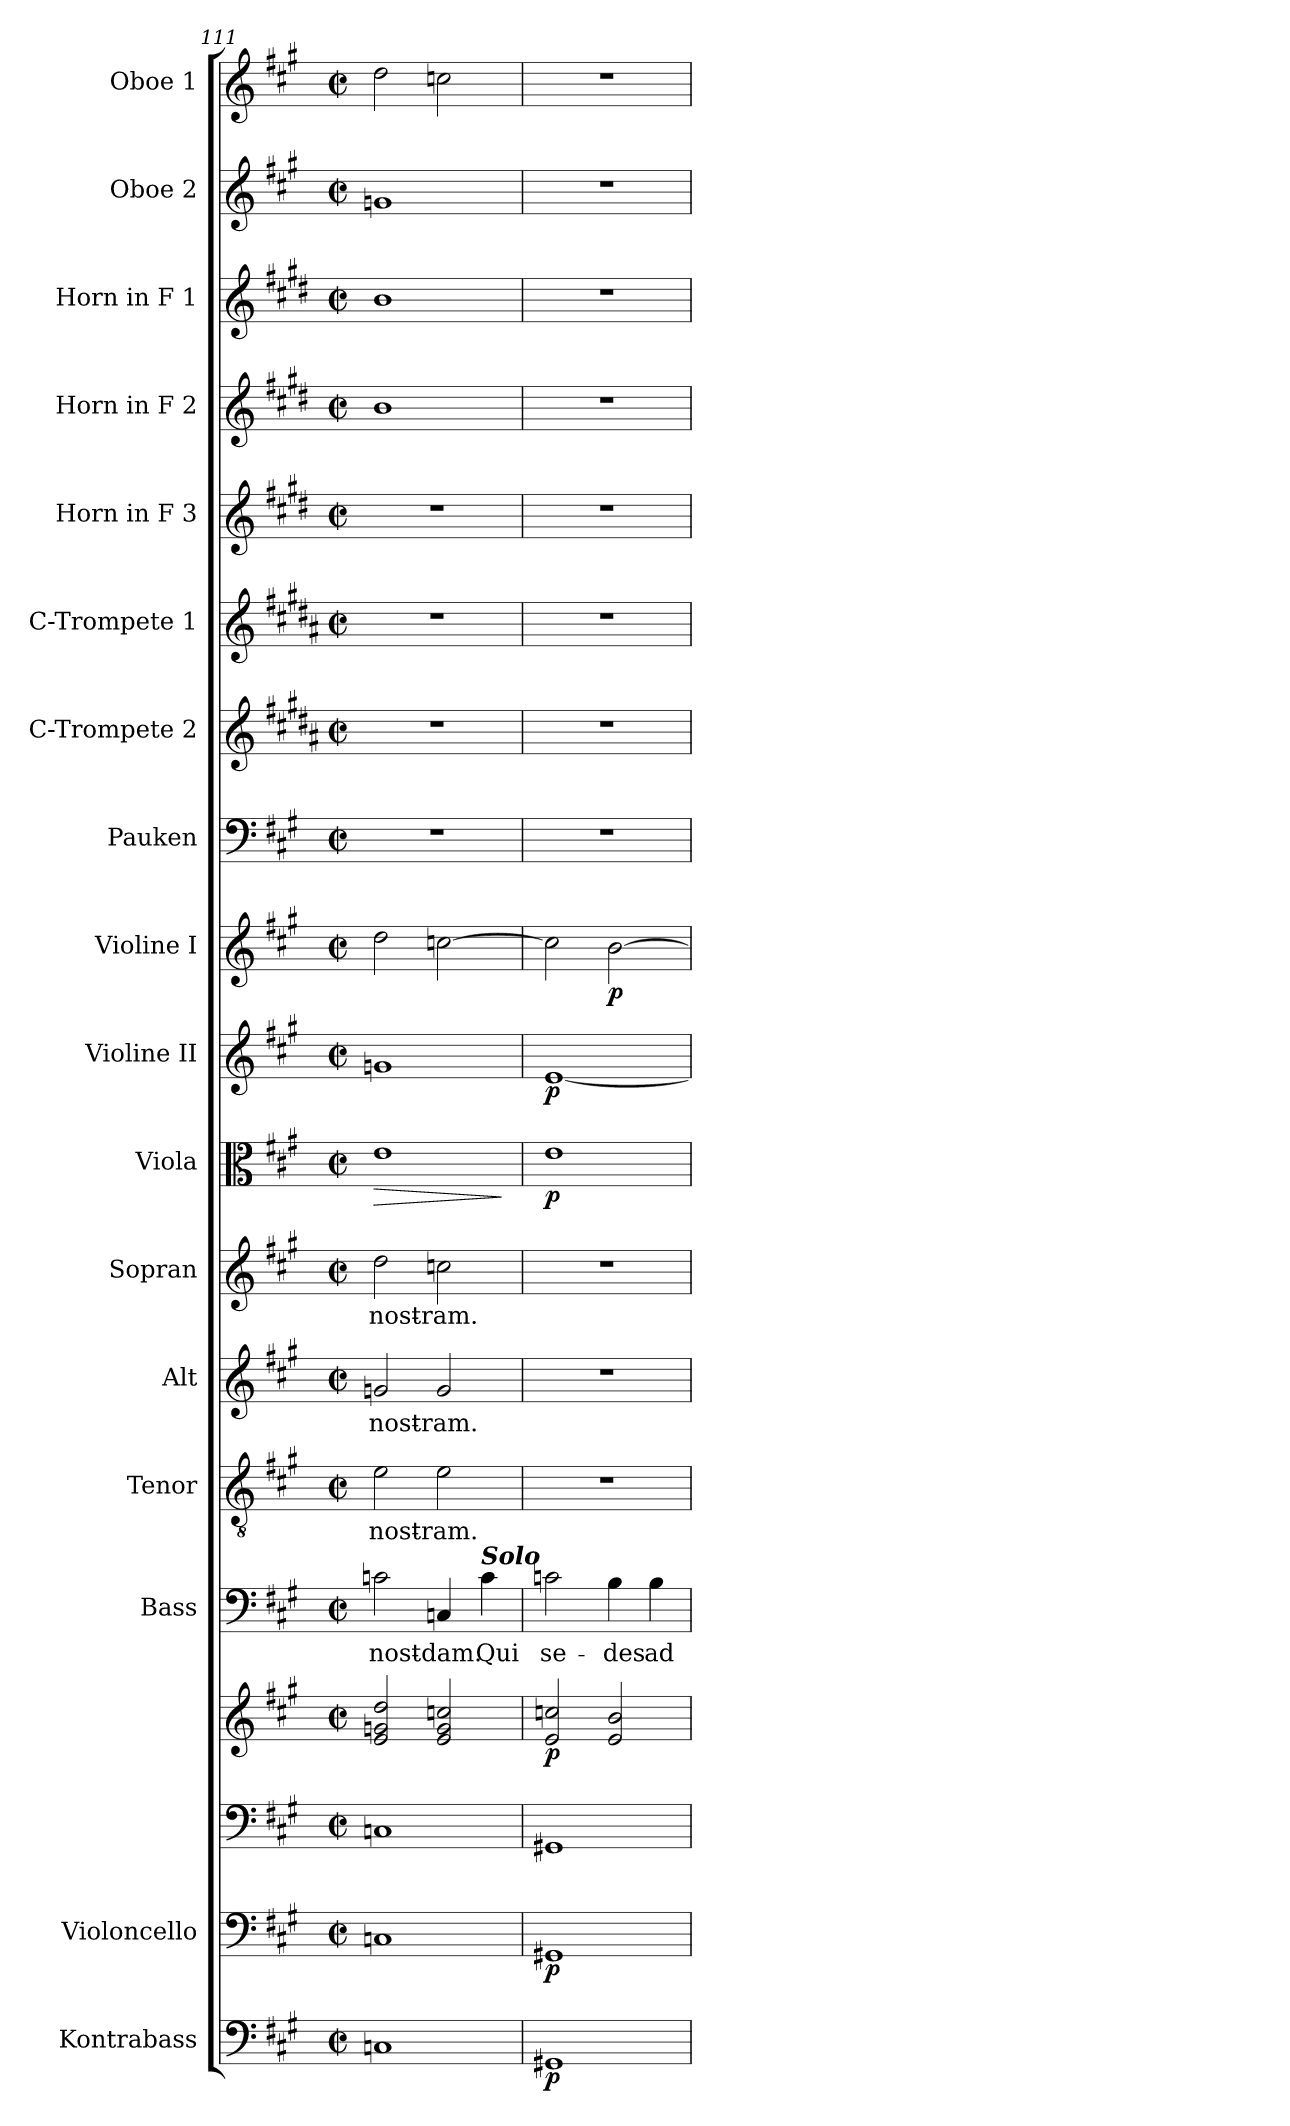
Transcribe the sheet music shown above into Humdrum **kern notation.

**kern	**dynam	**kern	**dynam	**kern	**kern	**dynam	**kern	**text	**kern	**text	**kern	**text	**kern	**text	**kern	**dynam	**kern	**dynam	**kern	**dynam	**kern	**kern	**kern	**kern	**kern	**kern	**kern	**kern
*part18	*part18	*part17	*part17	*part16	*part16	*part16	*part15	*part15	*part14	*part14	*part13	*part13	*part12	*part12	*part11	*part11	*part10	*part10	*part9	*part9	*part8	*part7	*part6	*part5	*part4	*part3	*part2	*part1
*staff19	*staff19	*staff18	*staff18	*staff17	*staff16	*staff16/17	*staff15	*staff15	*staff14	*staff14	*staff13	*staff13	*staff12	*staff12	*staff11	*staff11	*staff10	*staff10	*staff9	*staff9	*staff8	*staff7	*staff6	*staff5	*staff4	*staff3	*staff2	*staff1
*I"Kontrabass	*	*I"Violoncello	*	*	*	*	*I"Bass	*	*I"Tenor	*	*I"Alt	*	*I"Sopran	*	*I"Viola	*	*I"Violine II	*	*I"Violine I	*	*I"Pauken	*I"C-Trompete 2	*I"C-Trompete 1	*I"Horn in F 3	*I"Horn in F 2	*I"Horn in F 1	*I"Oboe 2	*I"Oboe 1
*I'Kb.	*	*I'Vc.	*	*	*	*	*I'B.	*	*I'T.	*	*I'A.	*	*I'S.	*	*I'Vla.	*	*I'Vl. II	*	*I'Vl. I	*	*I'Pk.	*I'C Trp. 2	*I'C Trp. 1	*	*	*	*I'Ob. 2	*I'Ob. 1
*clefF4	*	*clefF4	*	*clefF4	*clefG2	*	*clefF4	*	*clefGv2	*	*clefG2	*	*clefG2	*	*clefC3	*	*clefG2	*	*clefG2	*	*clefF4	*clefG2	*clefG2	*clefG2	*clefG2	*clefG2	*clefG2	*clefG2
*ITrd7c12	*	*	*	*	*	*	*	*	*	*	*	*	*	*	*	*	*	*	*	*	*	*ITrd1c2	*ITrd1c2	*ITrd4c7	*ITrd4c7	*ITrd4c7	*	*
*k[f#c#g#]	*	*k[f#c#g#]	*	*k[f#c#g#]	*k[f#c#g#]	*	*k[f#c#g#]	*	*k[f#c#g#]	*	*k[f#c#g#]	*	*k[f#c#g#]	*	*k[f#c#g#]	*	*k[f#c#g#]	*	*k[f#c#g#]	*	*k[f#c#g#]	*k[f#c#g#]	*k[f#c#g#]	*k[f#c#g#]	*k[f#c#g#]	*k[f#c#g#]	*k[f#c#g#]	*k[f#c#g#]
*A:	*	*A:	*	*A:	*A:	*	*A:	*	*A:	*	*A:	*	*A:	*	*A:	*	*A:	*	*A:	*	*A:	*A:	*A:	*A:	*A:	*A:	*A:	*A:
*M2/2	*	*M2/2	*	*M2/2	*M2/2	*	*M2/2	*	*M2/2	*	*M2/2	*	*M2/2	*	*M2/2	*	*M2/2	*	*M2/2	*	*M2/2	*M2/2	*M2/2	*M2/2	*M2/2	*M2/2	*M2/2	*M2/2
*met(c|)	*	*met(c|)	*	*met(c|)	*met(c|)	*	*met(c|)	*	*met(c|)	*	*met(c|)	*	*met(c|)	*	*met(c|)	*	*met(c|)	*	*met(c|)	*	*met(c|)	*met(c|)	*met(c|)	*met(c|)	*met(c|)	*met(c|)	*met(c|)	*met(c|)
=111	=111	=111	=111	=111	=111	=111	=111	=111	=111	=111	=111	=111	=111	=111	=111	=111	=111	=111	=111	=111	=111	=111	=111	=111	=111	=111	=111	=111
!	!	!	!	!	!	!	!	!LO:LY:b	!	!LO:LY:b	!	!LO:LY:b	!	!LO:LY:b	!	!LO:HP:b	!	!	!	!	!	!	!	!	!	!	!	!
1CCn	.	1Cn	.	1Cn	2e/ 2gn/ 2dd/	.	2cn\	nost-	2e\	nost-	2gn/	nost-	2dd\	nost-	1e	>	1gn	.	2dd\	.	1r	1r	1r	1r	1e	1e	1gn	2dd\
!	!	!	!	!	!	!	!	!LO:LY:b	!	!LO:LY:b	!	!LO:LY:b	!	!LO:LY:b	!	!	!	!	!	!	!	!	!	!	!	!	!	!
.	.	.	.	.	2e/ 2g/ 2ccn/	.	4Cn/	-dam.	2e\	-ram.	2g/	-ram.	2ccn\	-ram.	.	.	.	.	[2ccn\	.	.	.	.	.	.	.	.	2ccn\
!	!	!	!	!	!	!	!LO:TX:a:Bi:t=Solo	!	!	!	!	!	!	!	!	!	!	!	!	!	!	!	!	!	!	!	!	!
!	!	!	!	!	!	!	!	!LO:LY:b	!	!	!	!	!	!	!	!	!	!	!	!	!	!	!	!	!	!	!	!
.	.	.	.	.	.	.	4c\	Qui	.	.	.	.	.	.	.	.	.	.	.	.	.	.	.	.	.	.	.	.
.	.	.	.	.	.	.	.	.	.	.	.	.	.	.	.	]	.	.	.	.	.	.	.	.	.	.	.	.
=112	=112	=112	=112	=112	=112	=112	=112	=112	=112	=112	=112	=112	=112	=112	=112	=112	=112	=112	=112	=112	=112	=112	=112	=112	=112	=112	=112	=112
!	!LO:DY:b	!	!LO:DY:b	!	!	!LO:DY:b	!	!LO:LY:b	!	!	!	!	!	!	!	!LO:DY:b	!	!LO:DY:b	!	!	!	!	!	!	!	!	!	!
1GGG#X	p	1GG#X	p	1GG#X	2e/ 2ccn/	p	2cn\	se-	1r	.	1r	.	1r	.	1e	p	[1e	p	2cc\]	.	1r	1r	1r	1r	1r	1r	1r	1r
!	!	!	!	!	!	!	!	!LO:LY:b	!	!	!	!	!	!	!	!	!	!	!	!LO:DY:b	!	!	!	!	!	!	!	!
.	.	.	.	.	2e/ 2b/	.	4B\	-des	.	.	.	.	.	.	.	.	.	.	[2b\	p	.	.	.	.	.	.	.	.
!	!	!	!	!	!	!	!	!LO:LY:b	!	!	!	!	!	!	!	!	!	!	!	!	!	!	!	!	!	!	!	!
.	.	.	.	.	.	.	4B\	ad	.	.	.	.	.	.	.	.	.	.	.	.	.	.	.	.	.	.	.	.
=	=	=	=	=	=	=	=	=	=	=	=	=	=	=	=	=	=	=	=	=	=	=	=	=	=	=	=	=
*-	*-	*-	*-	*-	*-	*-	*-	*-	*-	*-	*-	*-	*-	*-	*-	*-	*-	*-	*-	*-	*-	*-	*-	*-	*-	*-	*-	*-
